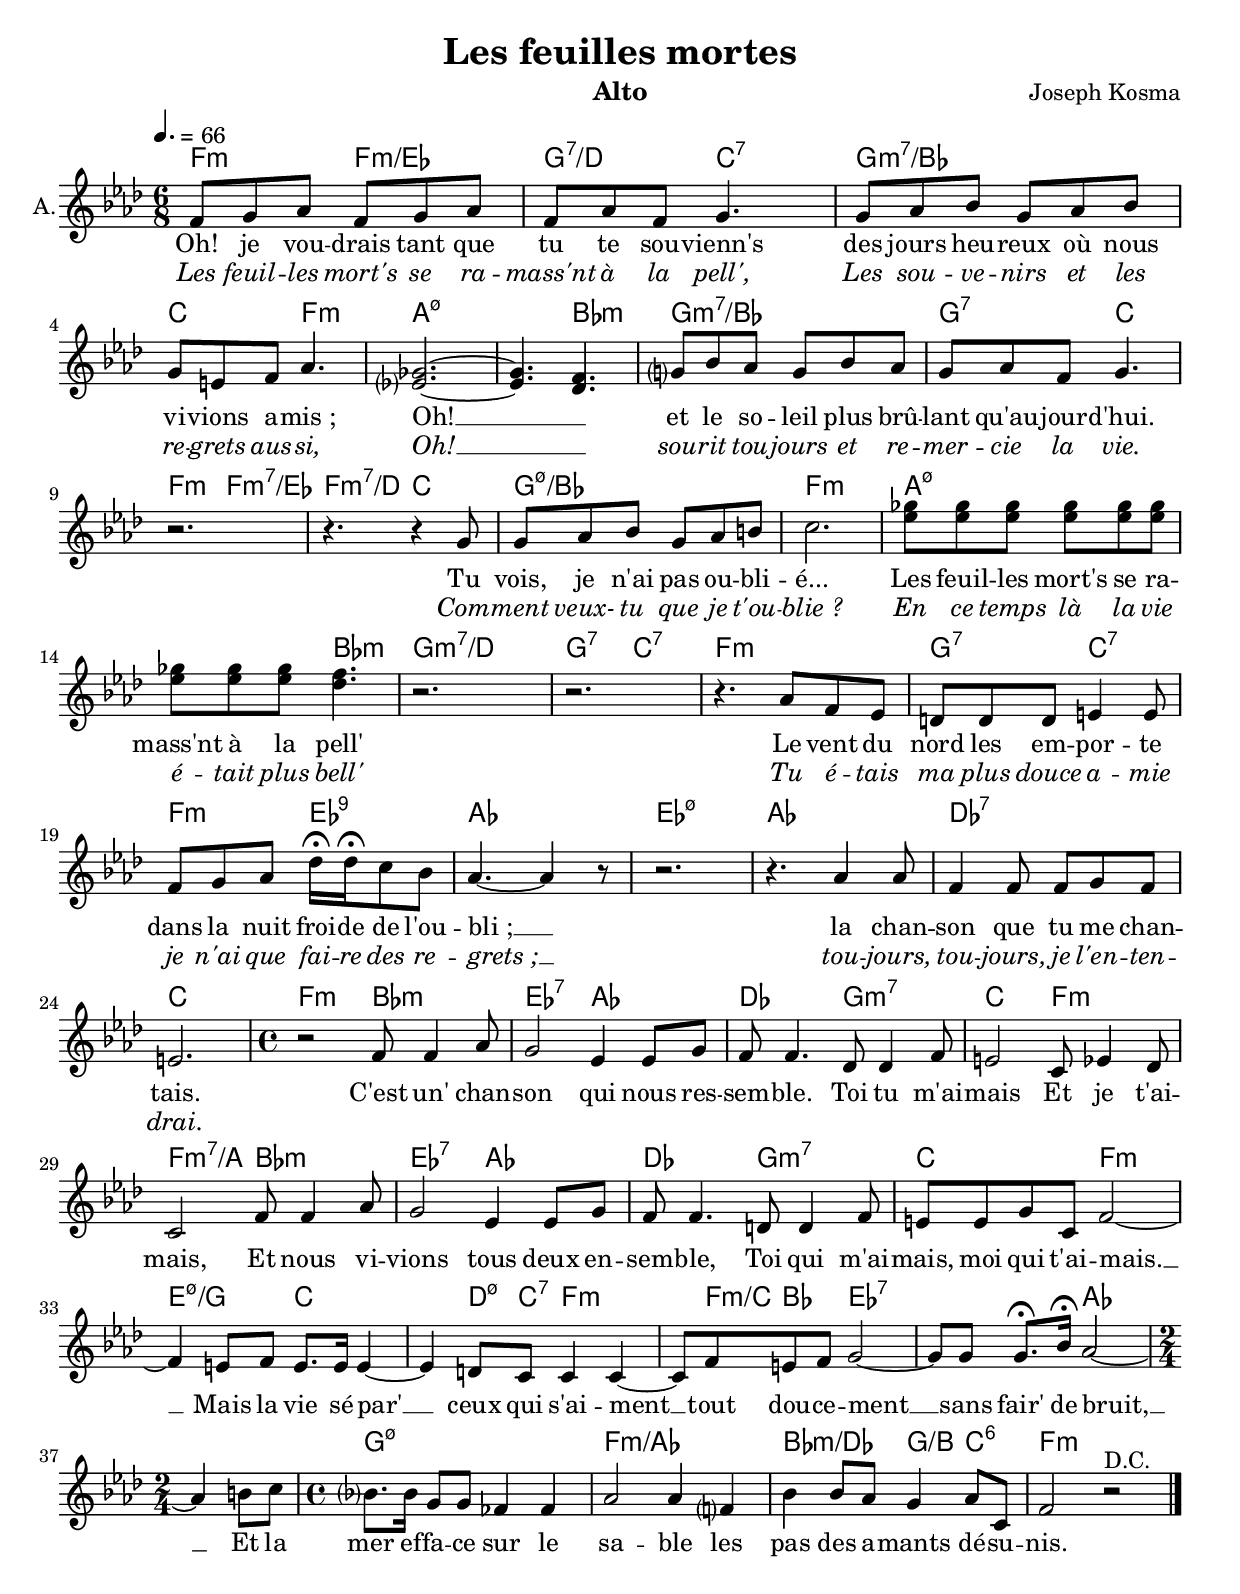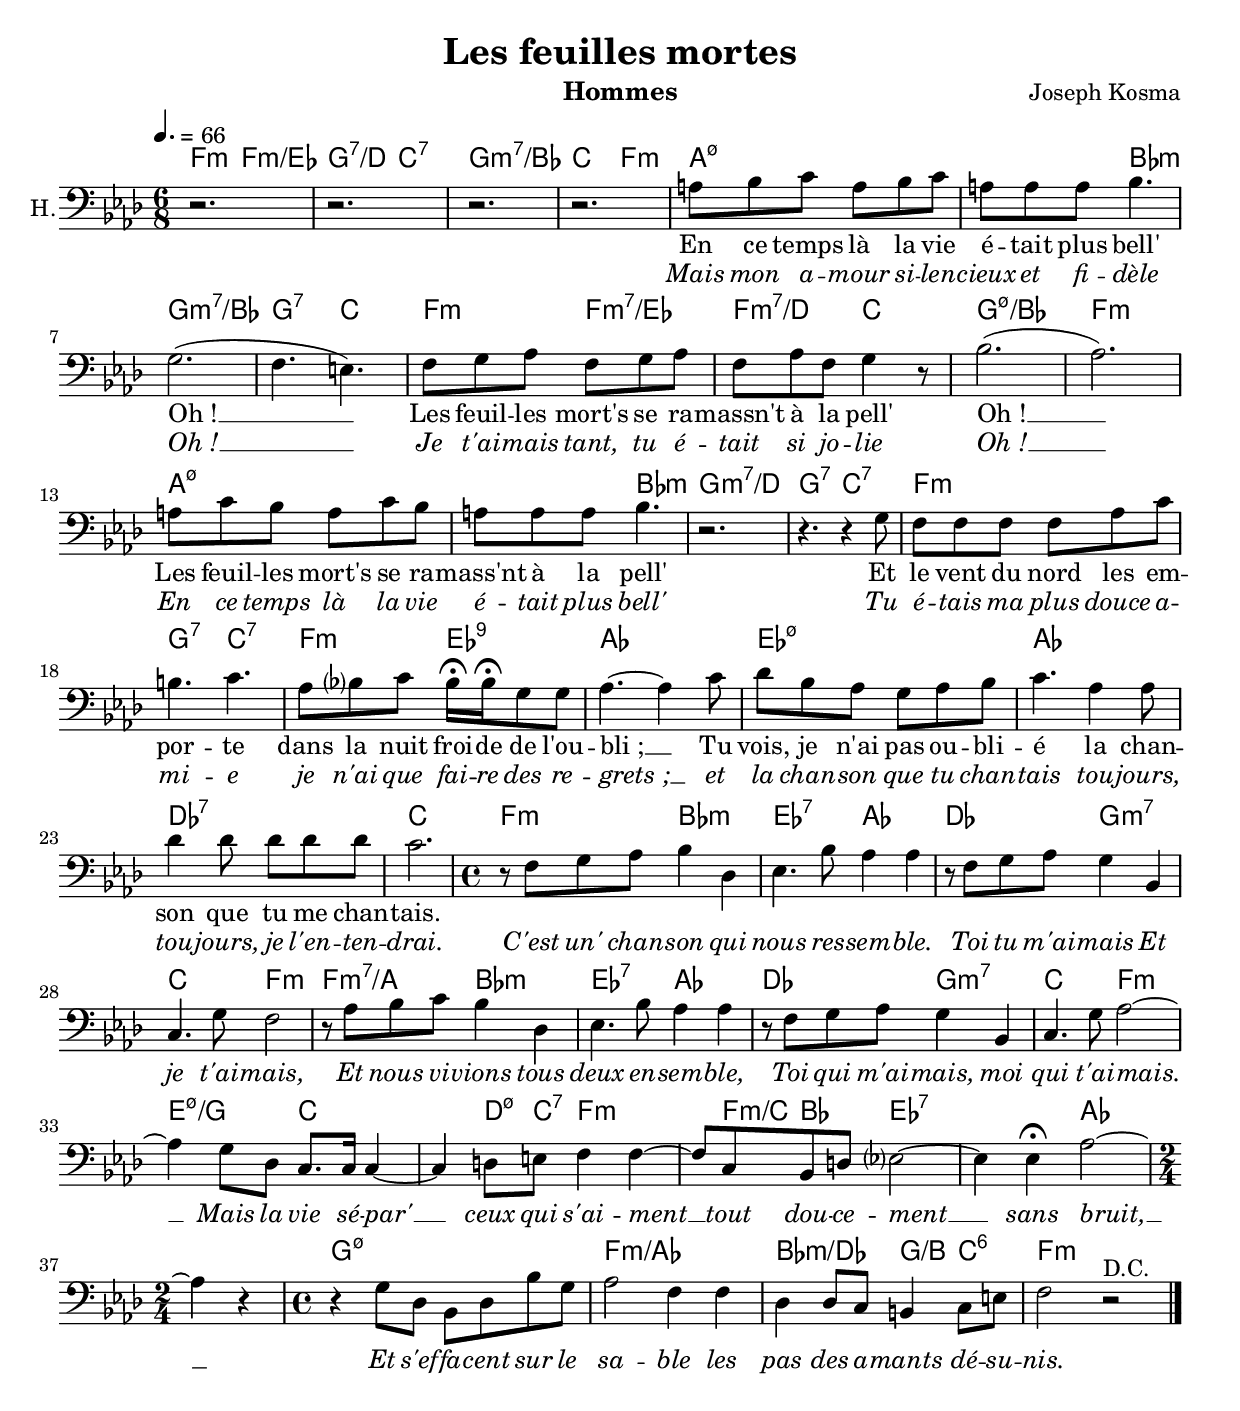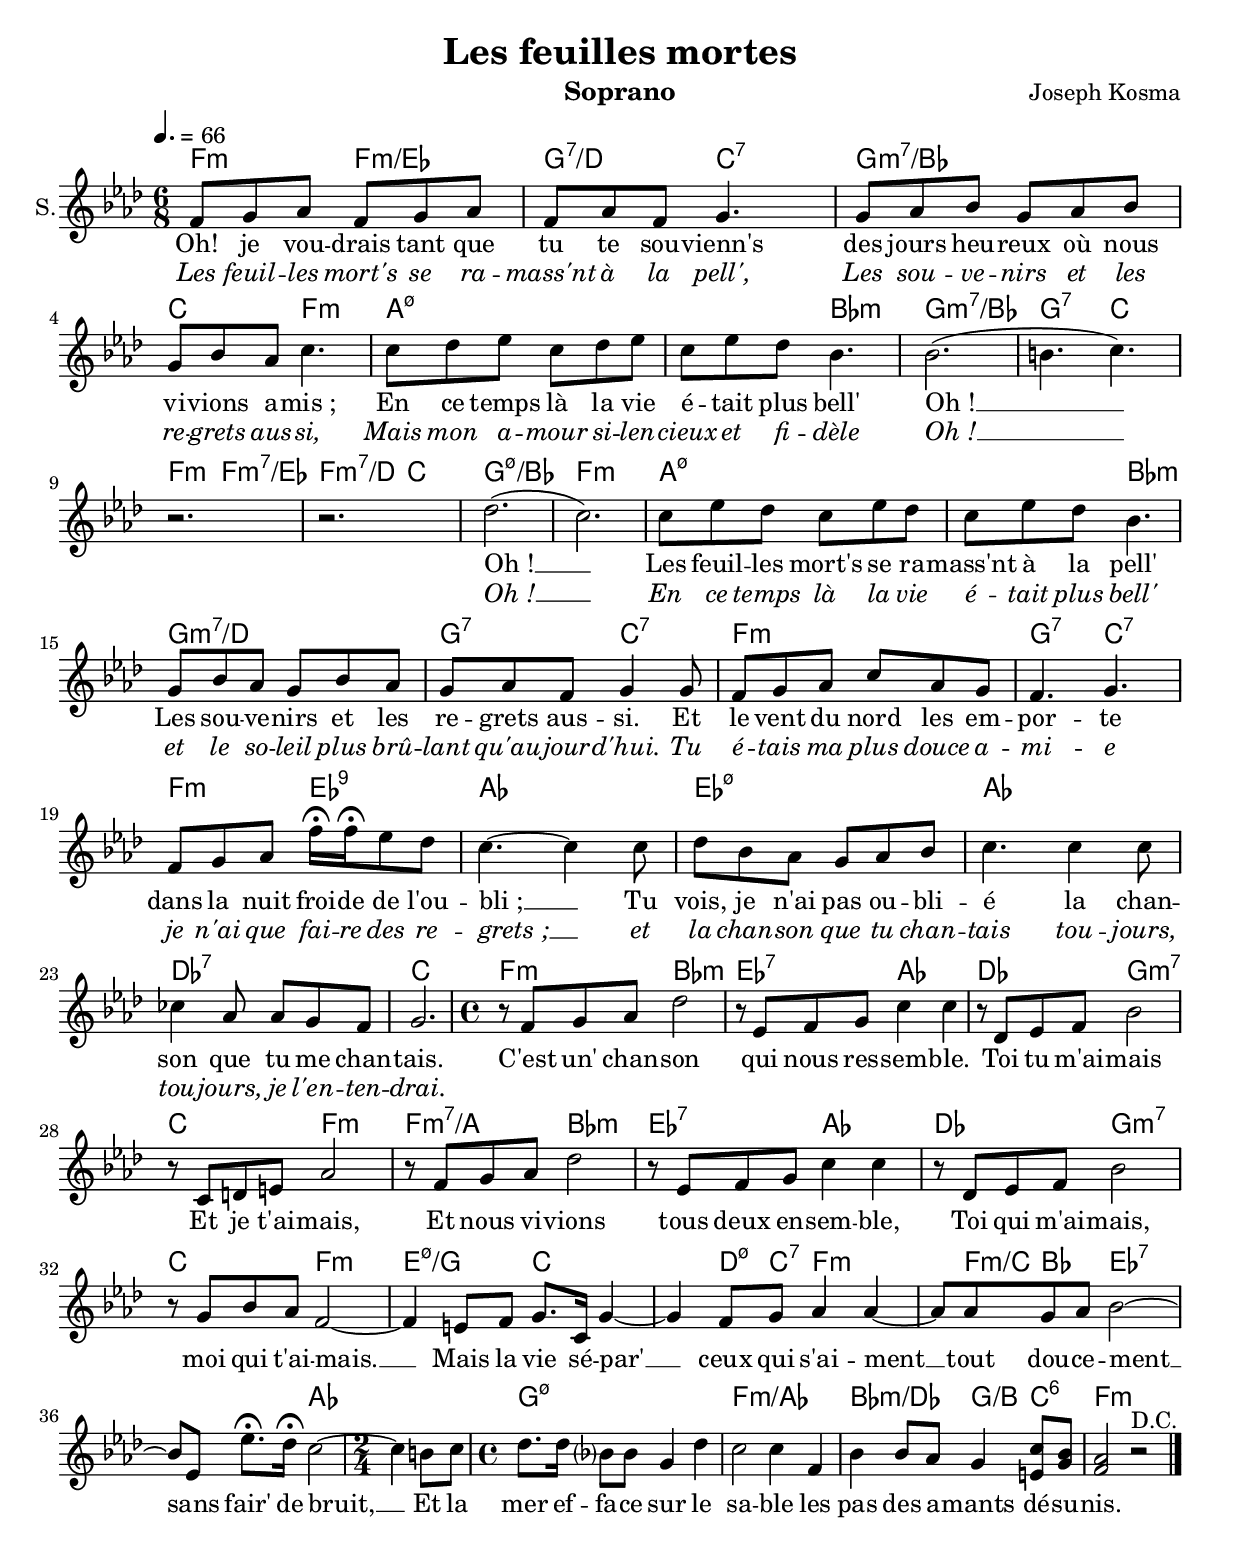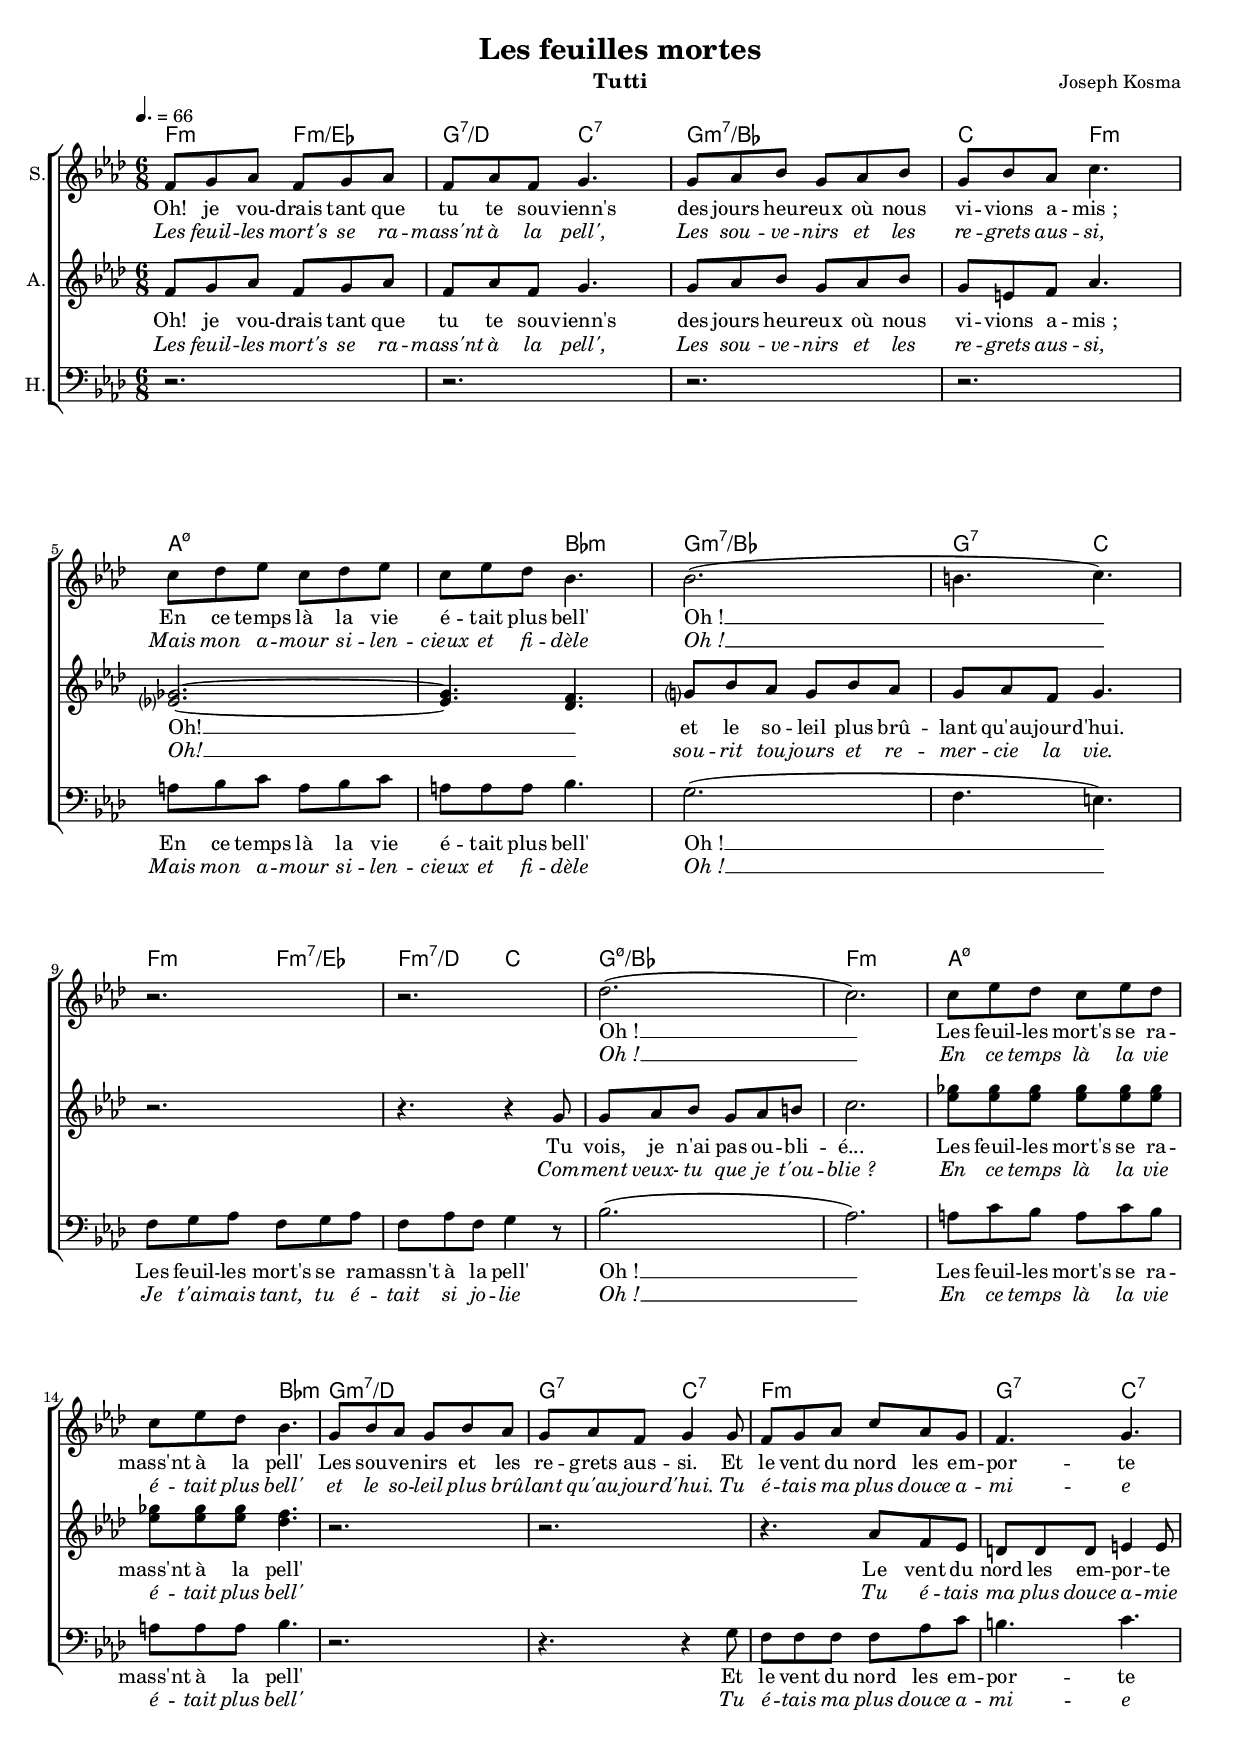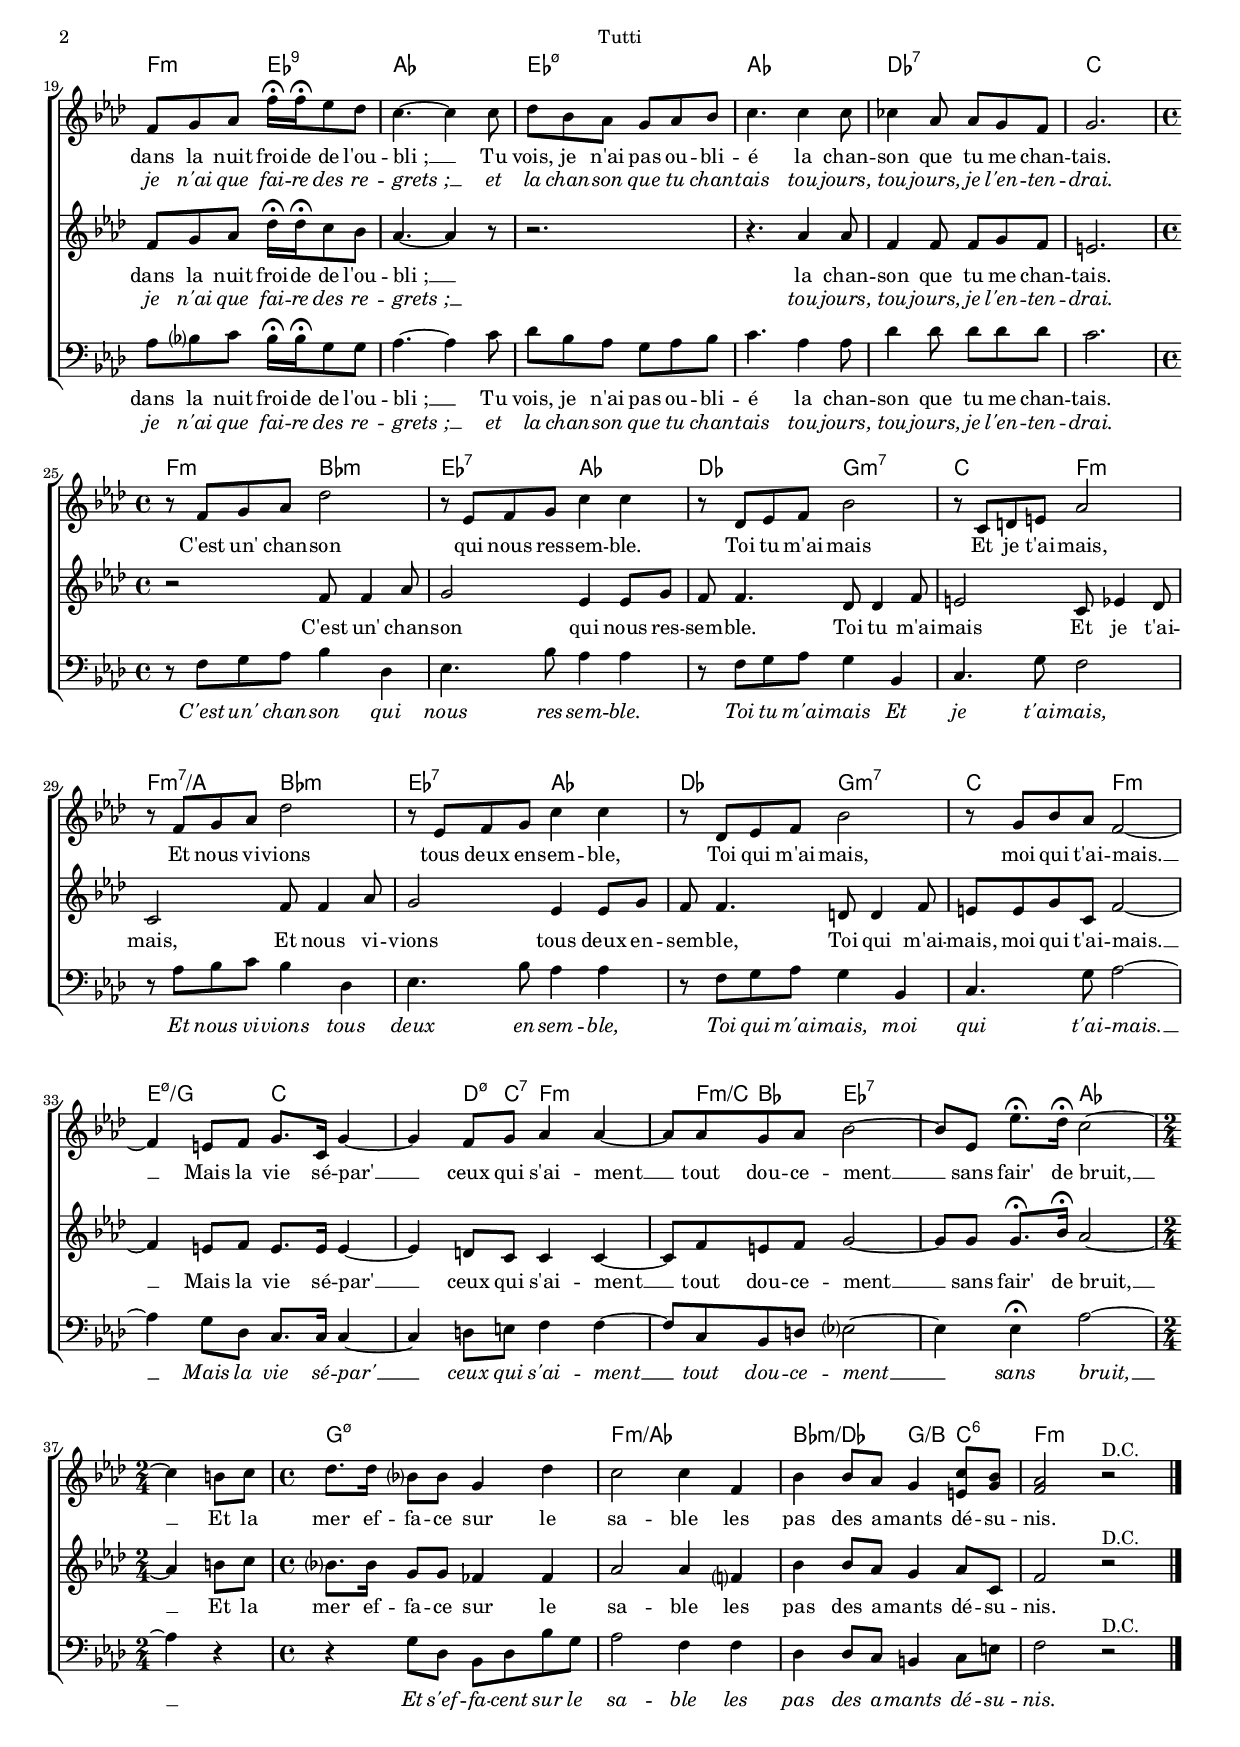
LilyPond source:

% Created on Mon Sep 20 15:23:38 CEST 2010
\version "2.22.0"

#(set-default-paper-size "a4")

\paper { indent = 0\cm}

\header {
  title = "Les feuilles mortes"
  composer = "Joseph Kosma"
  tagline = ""

}

conductor_size = 16
individual_size = 20


accords = \chords {
  f4.:m f:m/es g:7/d c:7
  g2.:m7/bes c4. f:m
  a2.:m7.5- s4.  bes:m
  g2.:m7/bes g4.:7 c

  f:m f:m7/es f:m7/d c
  g2.:m7.5-/bes f:m
  a:m7.5- s4. bes:m
  g:m7/d s g:7 c:7
  f:m s g:7 c:7
  f:m es:9 aes s
  es2.:m7.5- aes des:7 c
  \time 4/4
  f2:m bes:m es:7 aes
  des g:m7 c f:m
  f:m7/a bes:m es:7 aes
  des g:m7 c f:m
  e:m7.5-/g c 
  s4 d8:m7.5- c:7 f2:m
  s8 f8:m/c bes4 es2:7
  s2 aes1
  g:m7.5- f:m/aes
  bes2:m/des g4:/b c:6 f2:m s
}


emph = {
  \override Lyrics.LyricText.font-shape = #'italic
  % \override Lyrics.LyricText.font-series = #'bold
}

normal = {
  \revert Lyrics.LyricText.font-shape
  % \revert Lyrics.LyricText.font-series
}


sMusic = {
  f8 g aes f g aes f aes f g4.
  g8 aes bes g aes bes g bes aes c4.
  c8 des es c des es c es des bes4.
  bes2.( b4. c) 
  
  r2. r
  des2.( c)
  c8 es des c es des c es des bes4.
  g8 bes aes g bes aes g aes f g4 8 
  f g aes c aes g f4. g 
  f8 g aes f'16\fermata f\fermata es8 des c4.~ 4
  8 des bes aes g aes bes c4. 4 8 
  ces4 aes8 aes g f g2.
  \time 4/4
  r8 f g aes des2
  r8 es, f g c4 c
  r8 des, es f bes2
  r8 c, d e aes2
  r8 f g aes des2
  r8 es, f g c4 c
  r8 des, es f bes2
  r8 g bes aes f2~ 4
  e8 f g8. c,16 g'4~ 4
  f8 g aes4 aes4~ 8
  aes g aes bes2~ 8
  es, es'8.\fermata des16\fermata c2~ 
  \time 2/4
  4 b8 c
  \time 4/4
  des8. 16 bes8 8 g4 des'
  c2 4 f, bes bes8 aes g4 <c e,>8 <bes g> <aes f>2 r^"D.C." \bar "|."
}

sLyrics = \lyricmode {
  Oh! je vou -- drais tant que tu te sou -- vienn's
  des jours heu -- reux où nous vi -- vions a -- "mis ;"
  En ce temps là la vie é -- tait plus bell'
  "Oh !" __ 
  
  "Oh !" __ 
  Les feuil -- les mort's se ra -- mass'nt à la pell'
  Les sou -- ve -- nirs et les re -- grets aus -- si.
  
  Et le vent du nord les em -- por -- te
  dans la nuit froi -- de de l'ou -- "bli ;" __
  Tu vois, je n'ai pas ou -- bli -- é
  la chan -- son que tu me chan -- tais.

  C'est un' chan -- son qui nous res -- sem -- ble.
  Toi tu m'ai -- mais Et je t'ai -- mais,
  Et nous vi -- vions tous deux en -- sem -- ble,
  Toi qui m'ai -- mais, moi qui t'ai -- mais. __
  
  Mais la vie sé -- par' __ ceux qui s'ai -- ment __
  tout dou -- ce -- ment __ sans fair' de bruit, __
  Et la mer ef -- fa -- ce sur le sa -- ble
  les pas des a -- mants dé -- su -- nis.

}

sLyrics_b = \lyricmode { \emph
Les feuil -- les mort's se ra -- mass'nt à la pell',
Les sou -- ve -- nirs et les re -- grets aus -- si,
Mais mon a -- mour si -- len -- cieux et fi -- dèle
  "Oh !" __ 


  "Oh !" __ 
En ce temps là la vie é -- tait plus bell'
et le so -- leil plus brû -- lant qu'au -- jour -- d'hui.

Tu é -- tais ma plus douce a -- mi -- e
je n'ai que fai -- re des re -- "grets ;" __
et la chan -- son que tu chan -- tais tou -- jours,
tou -- jours, je l'en -- ten -- drai.
\normal
}


soprano = \new Staff \with {instrumentName="S."} <<
  \time 6/8
  \tempo 4. = 66
  \set Staff.midiInstrument = "choir aahs"
  \key f \minor
  \clef treble
  \accidentalStyle modern-cautionary
  \relative c' {\sMusic}
  \addlyrics {\sLyrics }
  \addlyrics {\sLyrics_b }
>>

aMusic = {
 f8 g aes f g aes f aes f g4.
 g8 aes bes g aes bes g e f aes4.
 <es ges>2.~ 4. <des f>
 g8 bes aes g bes aes g aes f g4.
 
 r2. r4. r4 g8
 g aes bes g aes b c2.
 <es ges>8 8 8  8 8 8  8 8 8 <des f>4.
 r2. r r4. aes8 f es d d d e4 8 
 f g aes des16\fermata des\fermata c8 bes aes4.~ 4 r8
 r2. r4. aes4 8 f4 8 f g f e2.
 
 \time 4/4
 r2 f8 4 aes8 g2
 es4 8 g f f4. des8 4 f8
 e2 c8 es4 des8 c2 f8 4 aes8 
 g2 es4 8 g f8 4. d8 4 f8
 e e g c, f2~ 4 e8 f e8. 16 4~ 4
 d8 c8 4 4~ 8 f e f g2~  8 g g8.\fermata bes16\fermata
 aes2~
 \time 2/4
 4 b8 c
 \time 4/4
 bes8. 16 g8 8 fes4 4
 aes2 4 f bes bes8 aes g4 aes8 c, f2 r^"D.C." \bar "|."
 }

aLyrics = \lyricmode {
   Oh! je vou -- drais tant que tu te sou -- vienn's
  des jours heu -- reux où nous vi -- vions a -- "mis ;"
  Oh! __ _
  et le so -- leil plus brû -- lant qu'au -- jour -- d'hui.
  
  Tu vois, je n'ai pas ou -- bli -- é...
  Les feuil -- les mort's se ra -- mass'nt à la pell'
  
  Le vent du nord les em -- por -- te
  dans la nuit froi -- de de l'ou -- "bli ;" __

  la chan -- son que tu me chan -- tais.
  
    C'est un' chan -- son qui nous res -- sem -- ble.
  Toi tu m'ai -- mais Et je t'ai -- mais,
  Et nous vi -- vions tous deux en -- sem -- ble,
  Toi qui m'ai -- mais, moi qui t'ai -- mais. __
  
  Mais la vie sé -- par' __ ceux qui s'ai -- ment __
  tout dou -- ce -- ment __ sans fair' de bruit, __
  Et la mer ef -- fa -- ce sur le sa -- ble
  les pas des a -- mants dé -- su -- nis.

}

aLyrics_b = \lyricmode { \emph
Les feuil -- les mort's se ra -- mass'nt à la pell',
Les sou -- ve -- nirs et les re -- grets aus -- si,
Oh! __ _
sou -- rit tou -- jours et re -- mer -- cie la vie.

Com -- ment "veux-" tu que je t'ou -- "blie ?"
En ce temps là la vie é -- tait plus bell'
Tu é -- tais ma plus douce a -- mie
je n'ai que fai -- re des re -- "grets ;" __
tou -- jours, tou -- jours, je l'en -- ten -- drai.
\normal
}


alto = \new Staff \with {instrumentName="A."} <<
  \time 6/8
  \tempo 4. = 66
  \set Staff.midiInstrument = "synth voice"
  \key f \minor
  \clef treble
  \accidentalStyle modern-cautionary
  \relative c' {\aMusic}
  \addlyrics {\aLyrics }
  \addlyrics {\aLyrics_b }
>>


bMusic = {r2. r r r
a'8 bes c a bes c a a a bes4.
g2.( f4. e)

f8 g aes f g aes f aes f g4 r8
bes2.( aes)
a8 c bes a c bes a a a bes4.
r2. r4. r4 g8 f f f f aes c b4. c 
aes8 bes c bes16\fermata bes\fermata g8 g aes4.~ 4 c8
des bes aes g aes bes c4. aes4 8 des4 8 8 8 8 c2.
\time 4/4
r8 f, g aes bes4 des, es4. bes'8 aes4 4
r8 f g aes g4 bes, c4. g'8 f2
r8 aes bes c bes4 des, es4. bes'8 aes4 4
r8 f g aes g4 bes, c4. g'8 aes2~ 4
g8 des c8. 16 4~ 4 d8 e f4 4~ 8 
c bes d es2~ 4 4\fermata aes2~
\time 2/4 4 r \time 4/4
r g8 des bes des bes' g aes2 f4 4
des4 8 c b4 c8 e f2 r^"D.C." \bar "|."
}

bLyrics = \lyricmode {
En ce temps là la vie é -- tait plus bell'
"Oh !" __

Les feuil -- les mort's se ra -- massn't à la pell'

"Oh !" __ 
Les feuil -- les mort's se ra -- mass'nt à la pell'

  Et le vent du nord les em -- por -- te
  dans la nuit froi -- de de l'ou -- "bli ;" __
  Tu vois, je n'ai pas ou -- bli -- é
  la chan -- son que tu me chan -- tais.
  
}

bLyrics_b = \lyricmode {\emph
Mais mon a -- mour si -- len -- cieux et fi -- dèle
"Oh !" __
Je t'ai -- mais tant, tu é -- tait si jo -- lie

  "Oh !" __ 
En ce temps là la vie é -- tait plus bell'

Tu é -- tais ma plus douce a -- mi -- e
je n'ai que fai -- re des re -- "grets ;" __
et la chan -- son que tu chan -- tais tou -- jours,
tou -- jours, je l'en -- ten -- drai.

  C'est un' chan -- son qui nous res -- sem -- ble.
  Toi tu m'ai -- mais Et je t'ai -- mais,
  Et nous vi -- vions tous deux en -- sem -- ble,
  Toi qui m'ai -- mais, moi qui t'ai -- mais. __
  
  Mais la vie sé -- par' __ ceux qui s'ai -- ment __
  tout dou -- ce -- ment __ sans bruit, __
  Et s'ef -- fa -- cent sur le sa -- ble
  les pas des a -- mants dé -- su -- nis.

\normal}


hommes = \new Staff \with {instrumentName="H."} {
  \time 6/8
  \tempo 4. = 66
  \set Staff.midiInstrument = "voice oohs"
  \key f \minor
  \clef bass
  \accidentalStyle modern-cautionary
  \relative c {\bMusic }
  \addlyrics { \bLyrics}
  \addlyrics { \bLyrics_b}
}


#(set-global-staff-size conductor_size)
\book {
  \bookOutputSuffix "-tutti"
  \header{
    instrument = "Tutti"
  }
  \score {
    \new ChoirStaff
    <<
      \accords
      \soprano
      \alto
      \hommes
    >>

  }
  \score {
    \unfoldRepeats
    <<
      \accords
      \soprano
      \alto
      \hommes
    >>
    \midi {}
  }
}


#(set-global-staff-size individual_size)
\book {
  \bookOutputSuffix "-soprano"
  \header{
    instrument = "Soprano"
  }
  \score {
    \new ChoirStaff
    <<
      \accords
      \soprano
    >>

  }
  \score {
    \unfoldRepeats
    <<
      \accords
      \soprano
    >>
    \midi {}
  }
}

\book {
  \bookOutputSuffix "-alto"
  \header{
    instrument = "Alto"
  }
  \score {
    \new ChoirStaff
    <<
      \accords
      \alto
    >>

  }
  \score {
    \unfoldRepeats
    <<
      \accords
      \alto
    >>
    \midi {}
  }
}

\book {
  \bookOutputSuffix "-hommes"
  \header{
    instrument = "Hommes"
  }
  \score {
    \new ChoirStaff
    <<
      \accords
      \hommes
    >>

  }
  \score {
    \unfoldRepeats
    <<
      \accords
      \hommes
    >>
    \midi {}
  }
}

